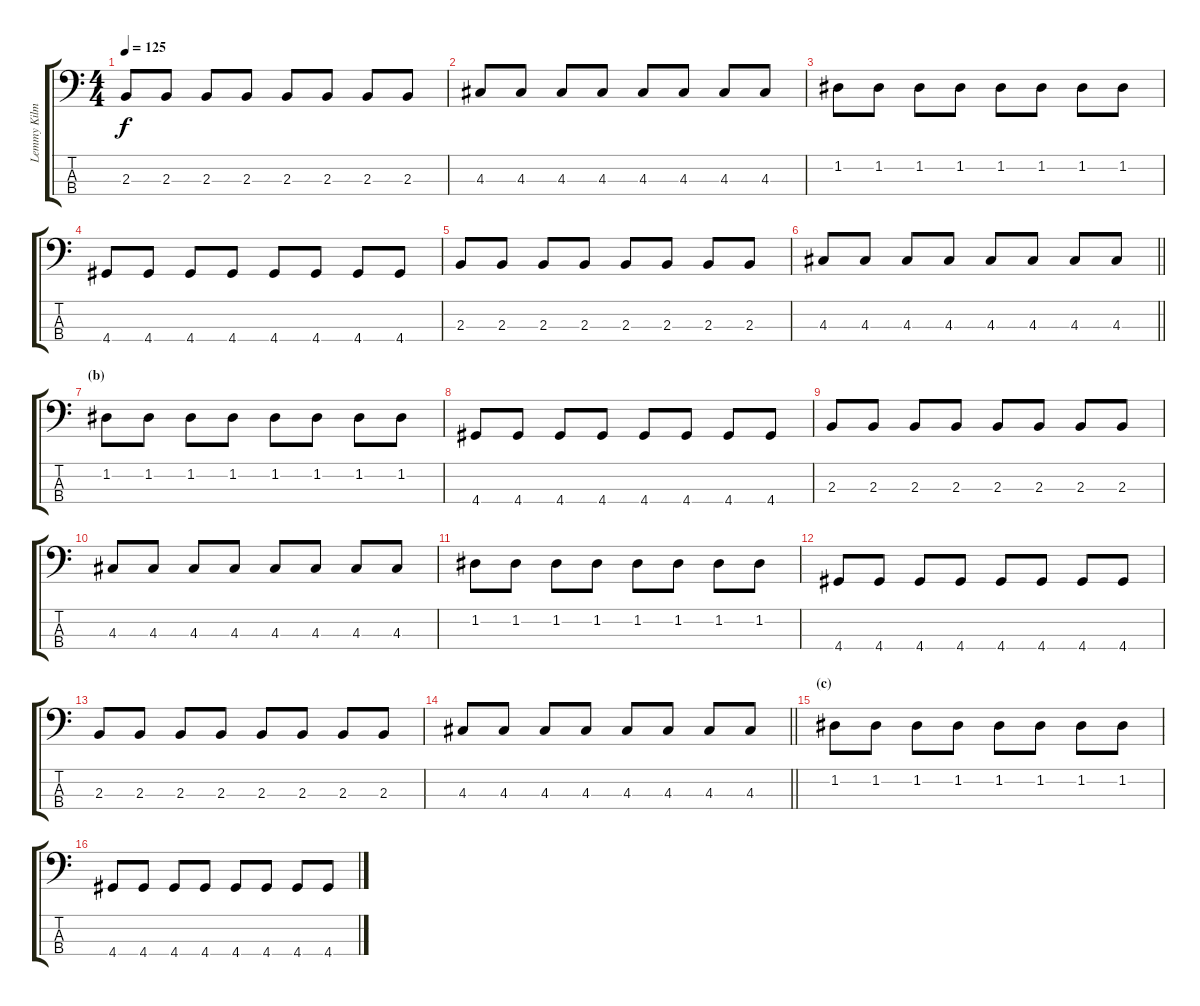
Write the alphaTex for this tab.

\track ("Lemmy Kilmeister" "Lemmy Kilm") {instrument distortionguitar}
\staff {score tabs}
\tuning (G2 D2 A1 E1) {hide}
\ts (4 4)
\tempo 125
\clef f4
\ks c
2.3.8{dy f} 2.3.8 2.3.8 2.3.8 2.3.8 2.3.8 2.3.8 2.3.8 |
4.3.8 4.3.8 4.3.8 4.3.8 4.3.8 4.3.8 4.3.8 4.3.8 |
1.2.8 1.2.8 1.2.8 1.2.8 1.2.8 1.2.8 1.2.8 1.2.8 |
4.4.8 4.4.8 4.4.8 4.4.8 4.4.8 4.4.8 4.4.8 4.4.8 |
2.3.8 2.3.8 2.3.8 2.3.8 2.3.8 2.3.8 2.3.8 2.3.8 |
\barLineRight lightlight
4.3.8 4.3.8 4.3.8 4.3.8 4.3.8 4.3.8 4.3.8 4.3.8 |
\section ("" "(b)")
1.2.8 1.2.8 1.2.8 1.2.8 1.2.8 1.2.8 1.2.8 1.2.8 |
4.4.8 4.4.8 4.4.8 4.4.8 4.4.8 4.4.8 4.4.8 4.4.8 |
2.3.8 2.3.8 2.3.8 2.3.8 2.3.8 2.3.8 2.3.8 2.3.8 |
4.3.8 4.3.8 4.3.8 4.3.8 4.3.8 4.3.8 4.3.8 4.3.8 |
1.2.8 1.2.8 1.2.8 1.2.8 1.2.8 1.2.8 1.2.8 1.2.8 |
4.4.8 4.4.8 4.4.8 4.4.8 4.4.8 4.4.8 4.4.8 4.4.8 |
2.3.8 2.3.8 2.3.8 2.3.8 2.3.8 2.3.8 2.3.8 2.3.8 |
\barLineRight lightlight
4.3.8 4.3.8 4.3.8 4.3.8 4.3.8 4.3.8 4.3.8 4.3.8 |
\section ("" "(c)")
1.2.8 1.2.8 1.2.8 1.2.8 1.2.8 1.2.8 1.2.8 1.2.8 |
4.4.8{volume 4} 4.4.8 4.4.8 4.4.8 4.4.8 4.4.8 4.4.8 4.4.8
